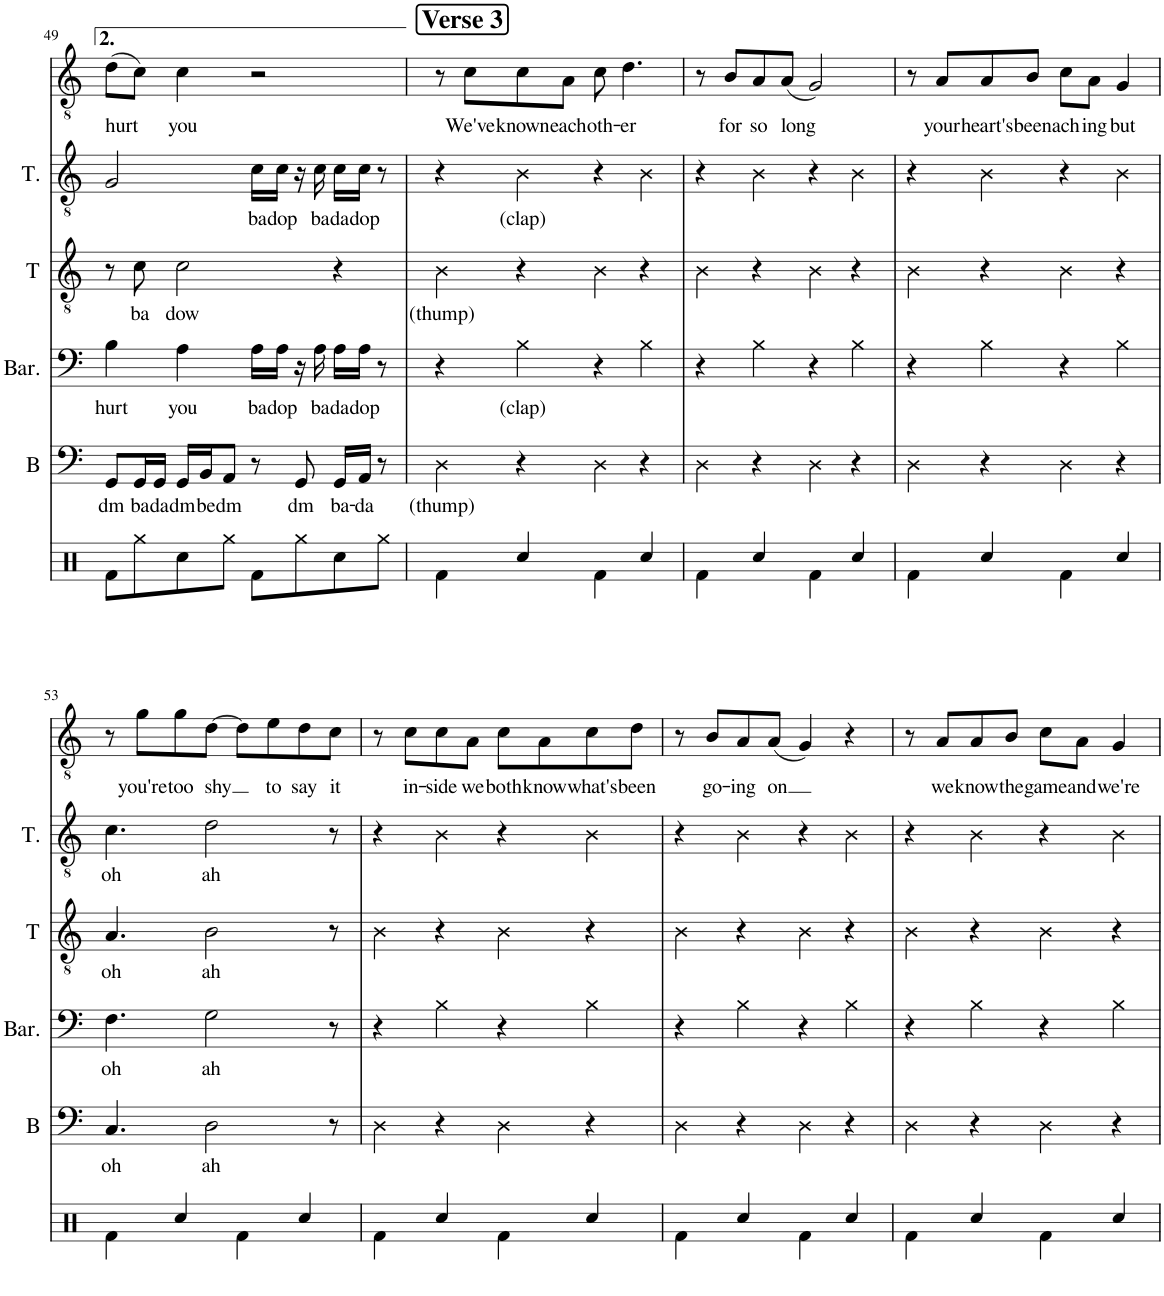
**kern	**kern	**text	**kern	**text	**kern	**text	**kern	**text	**kern	**text
*part6	*part5	*part5	*part4	*part4	*part3	*part3	*part2	*part2	*part1	*part1
*staff6	*staff5	*staff5	*staff4	*staff4	*staff3	*staff3	*staff2	*staff2	*staff1	*staff1
*I"Perc	*I"Bass	*	*I"Baritone	*	*I"Tenor	*	*I"Tenor	*	*I"Solo	*
*	*I'B	*	*I'Bar.	*	*I'T	*	*I'T.	*	*	*
!!LO:PB:g=z
*clefX	*clefF4	*	*clefF4	*	*clefGv2	*	*clefGv2	*	*clefGv2	*
*k[]	*k[]	*	*k[]	*	*k[]	*	*k[]	*	*k[]	*
*M4/4	*M4/4	*	*M4/4	*	*M4/4	*	*M4/4	*	*M4/4	*
=49	=49	=49	=49	=49	=49	=49	=49	=49	=49	=49
!	!	!LO:LY:b	!	!LO:LY:b	!	!	!	!	!	!LO:LY:b
8Rf\L	8GG/L	dm	4B\	-hurt	8r	.	2G/	.	(8d\L	hurt
!	!	!LO:LY:b	!	!	!	!LO:LY:b	!	!	!	!
8Rgg\	16GG/L	ba-	.	.	8c\	ba	.	.	8c\J)	.
!	!	!LO:LY:b	!	!	!	!	!	!	!	!
.	16GG/JJ	-da	.	.	.	.	.	.	.	.
!	!	!LO:LY:b	!	!LO:LY:b	!	!LO:LY:b	!	!	!	!LO:LY:b
8Rcc\	16GG/LL	dm	4A\	you	2c\	dow	.	.	4c\	you
!	!	!LO:LY:b	!	!	!	!	!	!	!	!
.	16BB/J	be-	.	.	.	.	.	.	.	.
!	!	!LO:LY:b	!	!	!	!	!	!	!	!
8Rgg\J	8AA/J	-dm	.	.	.	.	.	.	.	.
!	!	!	!	!LO:LY:b	!	!	!	!LO:LY:b	!	!
8Rf\L	8r	.	16A\LL	ba-	.	.	16c\LL	ba-	2r	.
!	!	!	!	!LO:LY:b	!	!	!	!LO:LY:b	!	!
.	.	.	16A\JJ	-dop	.	.	16c\JJ	-dop	.	.
!	!	!LO:LY:b	!	!	!	!	!	!	!	!
8Rgg\	8GG/	dm	16r	.	.	.	16r	.	.	.
!	!	!	!	!LO:LY:b	!	!	!	!LO:LY:b	!	!
.	.	.	16A\	ba-	.	.	16c\	ba-	.	.
!	!	!LO:LY:b	!	!LO:LY:b	!	!	!	!LO:LY:b	!	!
8Rcc\	16GG/LL	ba-	16A\LL	-da-	4r	.	16c\LL	-da-	.	.
!	!	!LO:LY:b	!	!LO:LY:b	!	!	!	!LO:LY:b	!	!
.	16AA/JJ	-da	16A\JJ	-dop	.	.	16c\JJ	-dop	.	.
8Rgg\J	8r	.	8r	.	.	.	8r	.	.	.
!!LO:REH:place=s1:a:B:cj:fs=14:t=Verse 3
=50	=50	=50	=50	=50	=50	=50	=50	=50	=50	=50
!	!	!LO:LY:b	!	!	!	!LO:LY:b	!	!	!	!
4Rf\	4D\	(thump)	4r	.	4B\	(thump)	4r	.	8r	.
!	!	!	!	!	!	!	!	!	!	!LO:LY:b
.	.	.	.	.	.	.	.	.	8c\L	We've
!	!	!	!	!LO:LY:b	!	!	!	!LO:LY:b	!	!LO:LY:b
4Rcc/	4r	.	4B\	(clap)	4r	.	4B\	(clap)	8c\	known
!	!	!	!	!	!	!	!	!	!	!LO:LY:b
.	.	.	.	.	.	.	.	.	8A\J	each-
!	!	!	!	!	!	!	!	!	!	!LO:LY:b
4Rf\	4D\	.	4r	.	4B\	.	4r	.	8c\	-oth-
!	!	!	!	!	!	!	!	!	!	!LO:LY:b
.	.	.	.	.	.	.	.	.	4.d\	-er
4Rcc/	4r	.	4B\	.	4r	.	4B\	.	.	.
=51	=51	=51	=51	=51	=51	=51	=51	=51	=51	=51
4Rf\	4D\	.	4r	.	4B\	.	4r	.	8r	.
!	!	!	!	!	!	!	!	!	!	!LO:LY:b
.	.	.	.	.	.	.	.	.	8B/L	for
!	!	!	!	!	!	!	!	!	!	!LO:LY:b
4Rcc/	4r	.	4B\	.	4r	.	4B\	.	8A/	so
!	!	!	!	!	!	!	!	!	!	!LO:LY:b
.	.	.	.	.	.	.	.	.	(8A/J	long
4Rf\	4D\	.	4r	.	4B\	.	4r	.	2G/)	.
4Rcc/	4r	.	4B\	.	4r	.	4B\	.	.	.
=52	=52	=52	=52	=52	=52	=52	=52	=52	=52	=52
4Rf\	4D\	.	4r	.	4B\	.	4r	.	8r	.
!	!	!	!	!	!	!	!	!	!	!LO:LY:b
.	.	.	.	.	.	.	.	.	8A/L	your
!	!	!	!	!	!	!	!	!	!	!LO:LY:b
4Rcc/	4r	.	4B\	.	4r	.	4B\	.	8A/	heart's
!	!	!	!	!	!	!	!	!	!	!LO:LY:b
.	.	.	.	.	.	.	.	.	8B/J	been
!	!	!	!	!	!	!	!	!	!	!LO:LY:b
4Rf\	4D\	.	4r	.	4B\	.	4r	.	8c\L	ach-
!	!	!	!	!	!	!	!	!	!	!LO:LY:b
.	.	.	.	.	.	.	.	.	8A\J	-ing
!	!	!	!	!	!	!	!	!	!	!LO:LY:b
4Rcc/	4r	.	4B\	.	4r	.	4B\	.	4G/	but
!!LO:LB:g=z
=53	=53	=53	=53	=53	=53	=53	=53	=53	=53	=53
!	!	!LO:LY:b	!	!LO:LY:b	!	!LO:LY:b	!	!LO:LY:b	!	!
4Rf\	4.C/	oh	4.F\	oh	4.A/	oh	4.c\	oh	8r	.
!	!	!	!	!	!	!	!	!	!	!LO:LY:b
.	.	.	.	.	.	.	.	.	8g\L	you're
!	!	!	!	!	!	!	!	!	!	!LO:LY:b
4Rcc/	.	.	.	.	.	.	.	.	8g\	too
!	!	!LO:LY:b	!	!LO:LY:b	!	!LO:LY:b	!	!LO:LY:b	!	!LO:LY:b
.	2D\	ah	2G\	ah	2B\	ah	2d\	ah	[8d\J	shy
4Rf\	.	.	.	.	.	.	.	.	8d\L]	.
!	!	!	!	!	!	!	!	!	!	!LO:LY:b
.	.	.	.	.	.	.	.	.	8e\	to
!	!	!	!	!	!	!	!	!	!	!LO:LY:b
4Rcc/	.	.	.	.	.	.	.	.	8d\	say
!	!	!	!	!	!	!	!	!	!	!LO:LY:b
.	8r	.	8r	.	8r	.	8r	.	8c\J	it
=54	=54	=54	=54	=54	=54	=54	=54	=54	=54	=54
4Rf\	4D\	.	4r	.	4B\	.	4r	.	8r	.
!	!	!	!	!	!	!	!	!	!	!LO:LY:b
.	.	.	.	.	.	.	.	.	8c\L	in-
!	!	!	!	!	!	!	!	!	!	!LO:LY:b
4Rcc/	4r	.	4B\	.	4r	.	4B\	.	8c\	-side
!	!	!	!	!	!	!	!	!	!	!LO:LY:b
.	.	.	.	.	.	.	.	.	8A\J	we
!	!	!	!	!	!	!	!	!	!	!LO:LY:b
4Rf\	4D\	.	4r	.	4B\	.	4r	.	8c\L	both
!	!	!	!	!	!	!	!	!	!	!LO:LY:b
.	.	.	.	.	.	.	.	.	8A\	know
!	!	!	!	!	!	!	!	!	!	!LO:LY:b
4Rcc/	4r	.	4B\	.	4r	.	4B\	.	8c\	what's
!	!	!	!	!	!	!	!	!	!	!LO:LY:b
.	.	.	.	.	.	.	.	.	8d\J	been
=55	=55	=55	=55	=55	=55	=55	=55	=55	=55	=55
4Rf\	4D\	.	4r	.	4B\	.	4r	.	8r	.
!	!	!	!	!	!	!	!	!	!	!LO:LY:b
.	.	.	.	.	.	.	.	.	8B/L	go-
!	!	!	!	!	!	!	!	!	!	!LO:LY:b
4Rcc/	4r	.	4B\	.	4r	.	4B\	.	8A/	-ing
!	!	!	!	!	!	!	!	!	!	!LO:LY:b
.	.	.	.	.	.	.	.	.	(8A/J	on
4Rf\	4D\	.	4r	.	4B\	.	4r	.	4G/)	.
4Rcc/	4r	.	4B\	.	4r	.	4B\	.	4r	.
=56	=56	=56	=56	=56	=56	=56	=56	=56	=56	=56
4Rf\	4D\	.	4r	.	4B\	.	4r	.	8r	.
!	!	!	!	!	!	!	!	!	!	!LO:LY:b
.	.	.	.	.	.	.	.	.	8A/L	we
!	!	!	!	!	!	!	!	!	!	!LO:LY:b
4Rcc/	4r	.	4B\	.	4r	.	4B\	.	8A/	know
!	!	!	!	!	!	!	!	!	!	!LO:LY:b
.	.	.	.	.	.	.	.	.	8B/J	the
!	!	!	!	!	!	!	!	!	!	!LO:LY:b
4Rf\	4D\	.	4r	.	4B\	.	4r	.	8c\L	game
!	!	!	!	!	!	!	!	!	!	!LO:LY:b
.	.	.	.	.	.	.	.	.	8A\J	and
!	!	!	!	!	!	!	!	!	!	!LO:LY:b
4Rcc/	4r	.	4B\	.	4r	.	4B\	.	4G/	we're
=	=	=	=	=	=	=	=	=	=	=
*-	*-	*-	*-	*-	*-	*-	*-	*-	*-	*-
